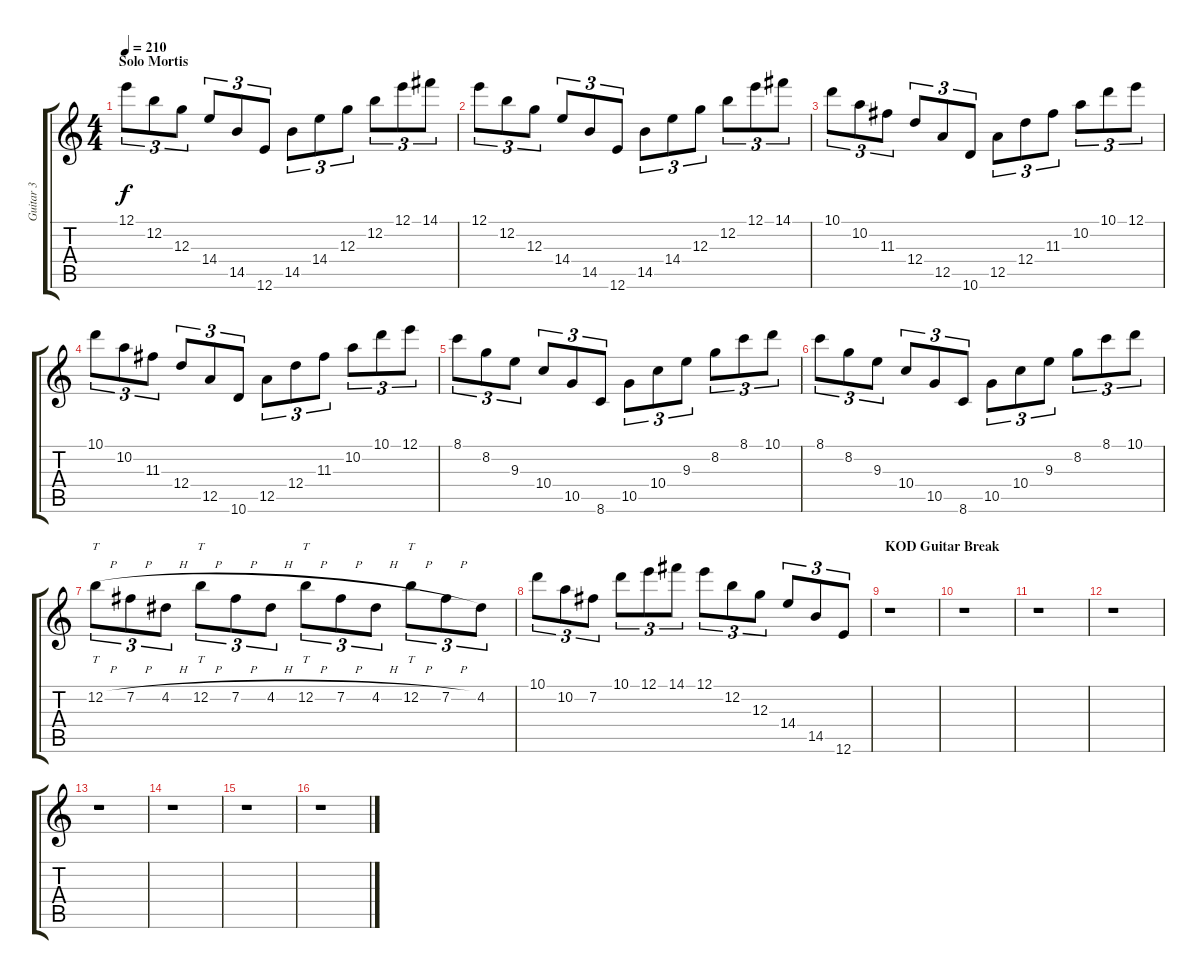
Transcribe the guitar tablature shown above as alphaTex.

\track ("Guitar 3" "Guitar 3") {instrument distortionguitar}
\staff {score tabs}
\tuning (E4 B3 G3 D3 A2 E2) {hide}
\ts (4 4)
\section ("" "Solo Mortis")
\tempo 210
\clef g2
\ks c
12.1.8{tu (3 2) dy f} 12.2.8{tu (3 2)} 12.3.8{tu (3 2)} 14.4.8{tu (3 2)} 14.5.8{tu (3 2)} 12.6.8{tu (3 2)} 14.5.8{tu (3 2)} 14.4.8{tu (3 2)} 12.3.8{tu (3 2)} 12.2.8{tu (3 2)} 12.1.8{tu (3 2)} 14.1.8{tu (3 2)} |
12.1.8{tu (3 2)} 12.2.8{tu (3 2)} 12.3.8{tu (3 2)} 14.4.8{tu (3 2)} 14.5.8{tu (3 2)} 12.6.8{tu (3 2)} 14.5.8{tu (3 2)} 14.4.8{tu (3 2)} 12.3.8{tu (3 2)} 12.2.8{tu (3 2)} 12.1.8{tu (3 2)} 14.1.8{tu (3 2)} |
10.1.8{tu (3 2)} 10.2.8{tu (3 2)} 11.3.8{tu (3 2)} 12.4.8{tu (3 2)} 12.5.8{tu (3 2)} 10.6.8{tu (3 2)} 12.5.8{tu (3 2)} 12.4.8{tu (3 2)} 11.3.8{tu (3 2)} 10.2.8{tu (3 2)} 10.1.8{tu (3 2)} 12.1.8{tu (3 2)} |
10.1.8{tu (3 2)} 10.2.8{tu (3 2)} 11.3.8{tu (3 2)} 12.4.8{tu (3 2)} 12.5.8{tu (3 2)} 10.6.8{tu (3 2)} 12.5.8{tu (3 2)} 12.4.8{tu (3 2)} 11.3.8{tu (3 2)} 10.2.8{tu (3 2)} 10.1.8{tu (3 2)} 12.1.8{tu (3 2)} |
8.1.8{tu (3 2)} 8.2.8{tu (3 2)} 9.3.8{tu (3 2)} 10.4.8{tu (3 2)} 10.5.8{tu (3 2)} 8.6.8{tu (3 2)} 10.5.8{tu (3 2)} 10.4.8{tu (3 2)} 9.3.8{tu (3 2)} 8.2.8{tu (3 2)} 8.1.8{tu (3 2)} 10.1.8{tu (3 2)} |
8.1.8{tu (3 2)} 8.2.8{tu (3 2)} 9.3.8{tu (3 2)} 10.4.8{tu (3 2)} 10.5.8{tu (3 2)} 8.6.8{tu (3 2)} 10.5.8{tu (3 2)} 10.4.8{tu (3 2)} 9.3.8{tu (3 2)} 8.2.8{tu (3 2)} 8.1.8{tu (3 2)} 10.1.8{tu (3 2)} |
12.2{h}.8{tt tu (3 2)} 7.2{h}.8{tu (3 2)} 4.2{h}.8{tu (3 2)} 12.2{h}.8{tt tu (3 2)} 7.2{h}.8{tu (3 2)} 4.2{h}.8{tu (3 2)} 12.2{h}.8{tt tu (3 2)} 7.2{h}.8{tu (3 2)} 4.2{h}.8{tu (3 2)} 12.2{h}.8{tt tu (3 2)} 7.2{h}.8{tu (3 2)} 4.2.8{tu (3 2)} |
10.1.8{tu (3 2)} 10.2.8{tu (3 2)} 7.2.8{tu (3 2)} 10.1.8{tu (3 2)} 12.1.8{tu (3 2)} 14.1.8{tu (3 2)} 12.1.8{tu (3 2)} 12.2.8{tu (3 2)} 12.3.8{tu (3 2)} 14.4.8{tu (3 2)} 14.5.8{tu (3 2)} 12.6.8{tu (3 2)} |
\section ("" "KOD Guitar Break")
r.1 |
r.1 |
r.1 |
r.1 |
r.1 |
r.1 |
r.1 |
r.1
